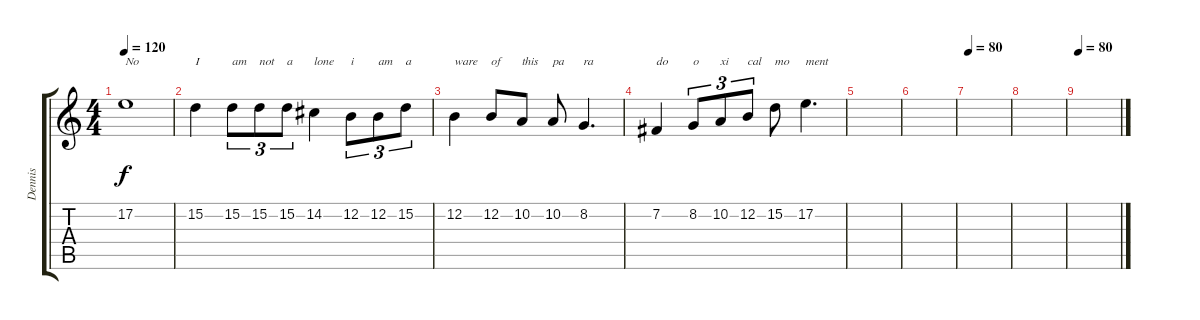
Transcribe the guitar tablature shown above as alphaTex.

\track ("Dennis" "Dennis") {instrument tenorsax}
\staff {score tabs}
\tuning (E4 B3 G3 D3 A2 E2) {hide}
\ts (4 4)
\tempo 120
\clef g2
\ks c
17.2.1{txt "No" dy f} |
15.2.4{txt "I"} 15.2.8{tu (3 2) txt "am"} 15.2.8{tu (3 2) txt "not"} 15.2.8{tu (3 2) txt "a"} 14.2.4{txt "lone"} 12.2.8{tu (3 2) txt "i"} 12.2.8{tu (3 2) txt "am"} 15.2.8{tu (3 2) txt "a"} |
12.2.4{txt "ware"} 12.2.8{txt "of"} 10.2.8{txt "this"} 10.2.8{txt "pa"} 8.2.4{d txt "ra"} |
7.2.4{txt "do"} 8.2.8{tu (3 2) txt "o"} 10.2.8{tu (3 2) txt "xi"} 12.2.8{tu (3 2) txt "cal"} 15.2.8{txt "mo"} 17.2.4{d txt "ment"} |
|
|
\tempo 80
|
|
\tempo 80
